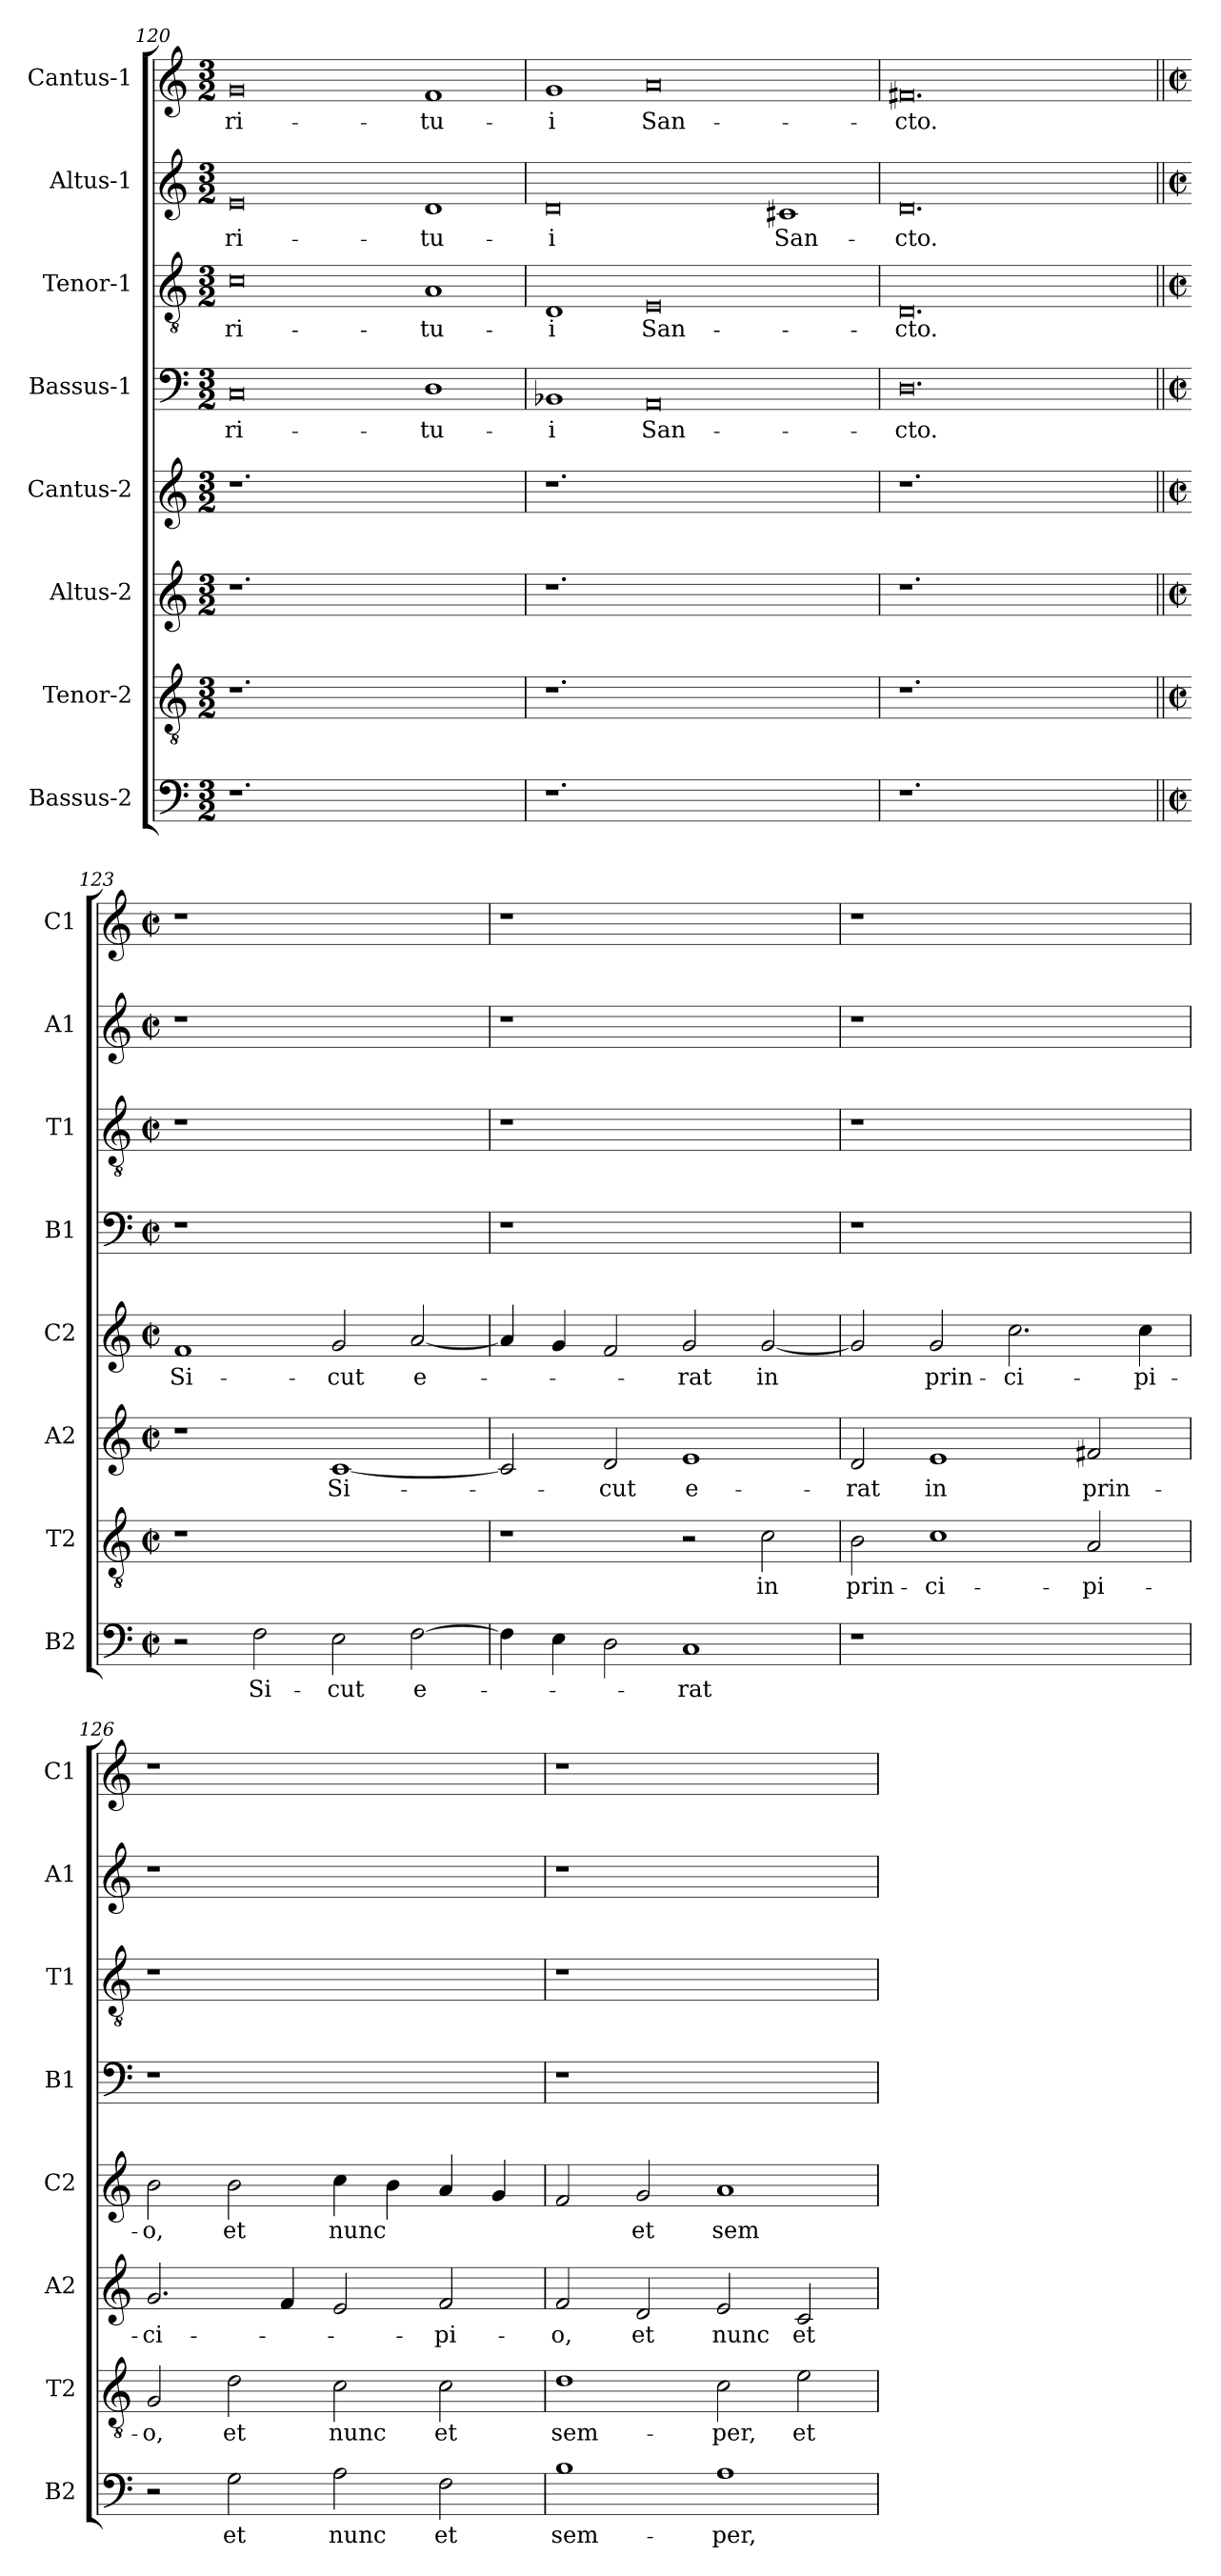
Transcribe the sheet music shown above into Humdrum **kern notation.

**kern	**text	**kern	**text	**kern	**text	**kern	**text	**kern	**text	**kern	**text	**kern	**text	**kern	**text
*part8	*part8	*part7	*part7	*part6	*part6	*part5	*part5	*part4	*part4	*part3	*part3	*part2	*part2	*part1	*part1
*staff8	*staff8	*staff7	*staff7	*staff6	*staff6	*staff5	*staff5	*staff4	*staff4	*staff3	*staff3	*staff2	*staff2	*staff1	*staff1
*I"Bassus-2	*	*I"Tenor-2	*	*I"Altus-2	*	*I"Cantus-2	*	*I"Bassus-1	*	*I"Tenor-1	*	*I"Altus-1	*	*I"Cantus-1	*
*I'B2	*	*I'T2	*	*I'A2	*	*I'C2	*	*I'B1	*	*I'T1	*	*I'A1	*	*I'C1	*
*clefF4	*	*clefGv2	*	*clefG2	*	*clefG2	*	*clefF4	*	*clefGv2	*	*clefG2	*	*clefG2	*
*k[]	*	*k[]	*	*k[]	*	*k[]	*	*k[]	*	*k[]	*	*k[]	*	*k[]	*
*C:	*	*C:	*	*C:	*	*C:	*	*C:	*	*C:	*	*C:	*	*C:	*
*M3/2	*	*M3/2	*	*M3/2	*	*M3/2	*	*M3/2	*	*M3/2	*	*M3/2	*	*M3/2	*
=120	=120	=120	=120	=120	=120	=120	=120	=120	=120	=120	=120	=120	=120	=120	=120
!	!	!	!	!	!	!	!	!	!LO:LY:b	!	!LO:LY:b	!	!LO:LY:b	!	!LO:LY:b
1.r	.	1.r	.	1.r	.	1.r	.	0C	-ri-	0c	-ri-	0e	-ri-	0g	-ri-
1.ryy	.	1.ryy	.	1.ryy	.	1.ryy	.	.	.	.	.	.	.	.	.
!	!	!	!	!	!	!	!	!	!LO:LY:b	!	!LO:LY:b	!	!LO:LY:b	!	!LO:LY:b
.	.	.	.	.	.	.	.	1D	-tu-	1A	-tu-	1d	-tu-	1f	-tu-
=121	=121	=121	=121	=121	=121	=121	=121	=121	=121	=121	=121	=121	=121	=121	=121
!	!	!	!	!	!	!	!	!	!LO:LY:b	!	!LO:LY:b	!	!LO:LY:b	!	!LO:LY:b
1.r	.	1.r	.	1.r	.	1.r	.	1BB-X	-i	1D	-i	0d	-i	1g	-i
!	!	!	!	!	!	!	!	!	!LO:LY:b	!	!LO:LY:b	!	!	!	!LO:LY:b
.	.	.	.	.	.	.	.	0AA	San-	0E	San-	.	.	0a	San-
1.ryy	.	1.ryy	.	1.ryy	.	1.ryy	.	.	.	.	.	.	.	.	.
!	!	!	!	!	!	!	!	!	!	!	!	!	!LO:LY:b	!	!
.	.	.	.	.	.	.	.	.	.	.	.	1c#X	San-	.	.
=122	=122	=122	=122	=122	=122	=122	=122	=122	=122	=122	=122	=122	=122	=122	=122
!	!	!	!	!	!	!	!	!	!LO:LY:b	!	!LO:LY:b	!	!LO:LY:b	!	!LO:LY:b
1.r	.	1.r	.	1.r	.	1.r	.	0.D	-cto.	0.D	-cto.	0.d	-cto.	0.f#X	-cto.
1.ryy	.	1.ryy	.	1.ryy	.	1.ryy	.	.	.	.	.	.	.	.	.
!!LO:PB:g=z
=123||	=123||	=123||	=123||	=123||	=123||	=123||	=123||	=123||	=123||	=123||	=123||	=123||	=123||	=123||	=123||
*M2/2	*	*M2/2	*	*M2/2	*	*M2/2	*	*M2/2	*	*M2/2	*	*M2/2	*	*M2/2	*
*met(c|)	*	*met(c|)	*	*met(c|)	*	*met(c|)	*	*met(c|)	*	*met(c|)	*	*met(c|)	*	*met(c|)	*
!	!	!	!	!	!	!	!LO:LY:b	!	!	!	!	!	!	!	!
2r	.	1r	.	1r	.	1f	Si-	1r	.	1r	.	1r	.	1r	.
!	!LO:LY:b	!	!	!	!	!	!	!	!	!	!	!	!	!	!
2F\	Si-	.	.	.	.	.	.	.	.	.	.	.	.	.	.
!	!LO:LY:b	!	!	!	!LO:LY:b	!	!LO:LY:b	!	!	!	!	!	!	!	!
2E\	-cut	1ryy	.	[1c	Si-	2g/	-cut	1ryy	.	1ryy	.	1ryy	.	1ryy	.
!	!LO:LY:b	!	!	!	!	!	!LO:LY:b	!	!	!	!	!	!	!	!
[2F\	e-	.	.	.	.	[2a/	e-	.	.	.	.	.	.	.	.
=124	=124	=124	=124	=124	=124	=124	=124	=124	=124	=124	=124	=124	=124	=124	=124
4F\]	.	1r	.	2c/]	.	4a/]	.	1r	.	1r	.	1r	.	1r	.
4E\	.	.	.	.	.	4g/	.	.	.	.	.	.	.	.	.
!	!	!	!	!	!LO:LY:b	!	!	!	!	!	!	!	!	!	!
2D\	.	.	.	2d/	-cut	2f/	.	.	.	.	.	.	.	.	.
!	!LO:LY:b	!	!	!	!LO:LY:b	!	!LO:LY:b	!	!	!	!	!	!	!	!
1C	-rat	2r	.	1e	e-	2g/	-rat	1ryy	.	1ryy	.	1ryy	.	1ryy	.
!	!	!	!LO:LY:b	!	!	!	!LO:LY:b	!	!	!	!	!	!	!	!
.	.	2c\	in	.	.	[2g/	in	.	.	.	.	.	.	.	.
=125	=125	=125	=125	=125	=125	=125	=125	=125	=125	=125	=125	=125	=125	=125	=125
!	!	!	!LO:LY:b	!	!LO:LY:b	!	!	!	!	!	!	!	!	!	!
1r	.	2B\	prin-	2d/	-rat	2g/]	.	1r	.	1r	.	1r	.	1r	.
!	!	!	!LO:LY:b	!	!LO:LY:b	!	!LO:LY:b	!	!	!	!	!	!	!	!
.	.	1c	-ci-	1e	in	2g/	prin-	.	.	.	.	.	.	.	.
!	!	!	!	!	!	!	!LO:LY:b	!	!	!	!	!	!	!	!
1ryy	.	.	.	.	.	2.cc\	-ci-	1ryy	.	1ryy	.	1ryy	.	1ryy	.
!	!	!	!LO:LY:b	!	!LO:LY:b	!	!	!	!	!	!	!	!	!	!
.	.	2A/	-pi-	2f#X/	prin-	.	.	.	.	.	.	.	.	.	.
!	!	!	!	!	!	!	!LO:LY:b	!	!	!	!	!	!	!	!
.	.	.	.	.	.	4cc\	-pi-	.	.	.	.	.	.	.	.
=126	=126	=126	=126	=126	=126	=126	=126	=126	=126	=126	=126	=126	=126	=126	=126
!	!	!	!LO:LY:b	!	!LO:LY:b	!	!LO:LY:b	!	!	!	!	!	!	!	!
2r	.	2G/	-o,	2.g/	-ci-	2b\	-o,	1r	.	1r	.	1r	.	1r	.
!	!LO:LY:b	!	!LO:LY:b	!	!	!	!LO:LY:b	!	!	!	!	!	!	!	!
2G\	et	2d\	et	.	.	2b\	et	.	.	.	.	.	.	.	.
.	.	.	.	4f/	.	.	.	.	.	.	.	.	.	.	.
!	!LO:LY:b	!	!LO:LY:b	!	!	!	!LO:LY:b	!	!	!	!	!	!	!	!
2A\	nunc	2c\	nunc	2e/	.	4cc\	nunc	1ryy	.	1ryy	.	1ryy	.	1ryy	.
.	.	.	.	.	.	4b\	.	.	.	.	.	.	.	.	.
!	!LO:LY:b	!	!LO:LY:b	!	!LO:LY:b	!	!	!	!	!	!	!	!	!	!
2F\	et	2c\	et	2f/	-pi-	4a/	.	.	.	.	.	.	.	.	.
.	.	.	.	.	.	4g/	.	.	.	.	.	.	.	.	.
=127	=127	=127	=127	=127	=127	=127	=127	=127	=127	=127	=127	=127	=127	=127	=127
!	!LO:LY:b	!	!LO:LY:b	!	!LO:LY:b	!	!	!	!	!	!	!	!	!	!
1B	sem-	1d	sem-	2f/	-o,	2f/	.	1r	.	1r	.	1r	.	1r	.
!	!	!	!	!	!LO:LY:b	!	!LO:LY:b	!	!	!	!	!	!	!	!
.	.	.	.	2d/	et	2g/	et	.	.	.	.	.	.	.	.
!	!LO:LY:b	!	!LO:LY:b	!	!LO:LY:b	!	!LO:LY:b	!	!	!	!	!	!	!	!
1A	-per,	2c\	-per,	2e/	nunc	1a	sem-	1ryy	.	1ryy	.	1ryy	.	1ryy	.
!	!	!	!LO:LY:b	!	!LO:LY:b	!	!	!	!	!	!	!	!	!	!
.	.	2e\	et	2c/	et	.	.	.	.	.	.	.	.	.	.
=	=	=	=	=	=	=	=	=	=	=	=	=	=	=	=
*-	*-	*-	*-	*-	*-	*-	*-	*-	*-	*-	*-	*-	*-	*-	*-
